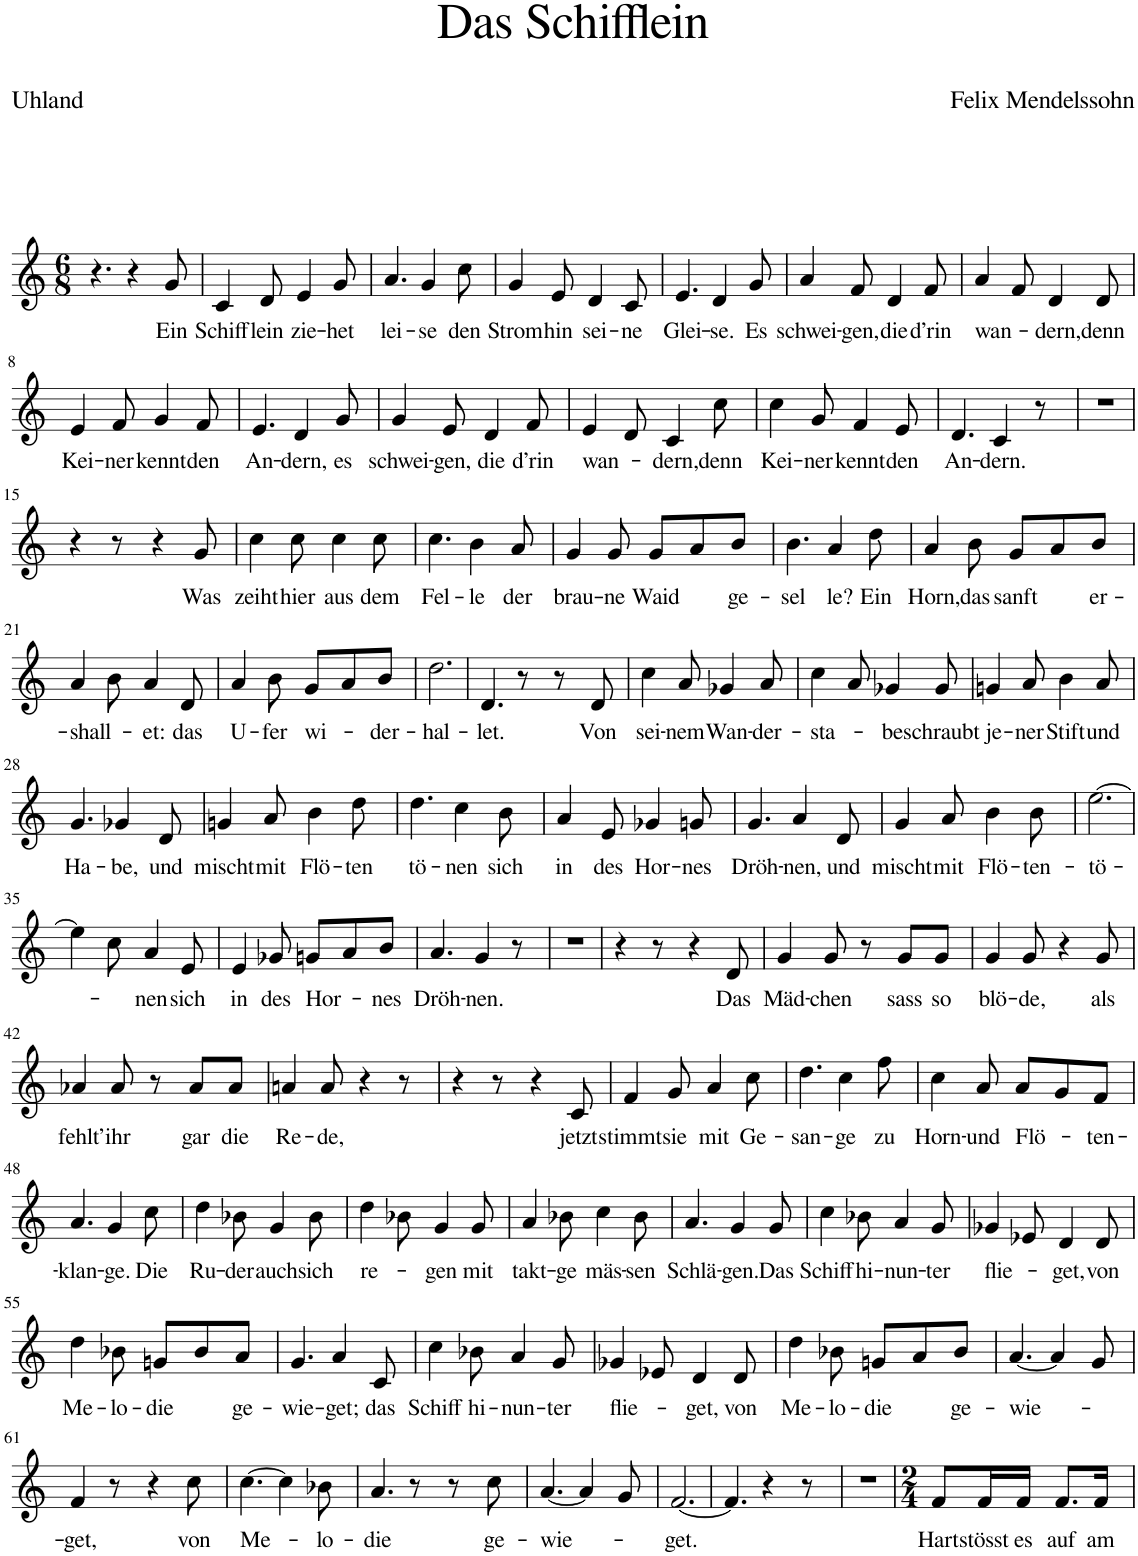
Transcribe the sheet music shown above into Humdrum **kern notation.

**kern	**text
*part1	*part1
*staff1	*staff1
*I"Piano	*
*I'Pno	*
*clefG2	*
*k[]	*
*M6/8	*
=1	=1
4.r	.
4r	.
!	!LO:LY:b
8g/	Ein
=2	=2
!	!LO:LY:b
4c/	Schiff
!	!LO:LY:b
8d/	lein
!	!LO:LY:b
4e/	zie-
!	!LO:LY:b
8g/	-het
=3	=3
!	!LO:LY:b
4.a/	lei-
!	!LO:LY:b
4g/	-se
!	!LO:LY:b
8cc\	den
=4	=4
!	!LO:LY:b
4g/	Strom
!	!LO:LY:b
8e/	hin
!	!LO:LY:b
4d/	sei-
!	!LO:LY:b
8c/	-ne
=5	=5
!	!LO:LY:b
4.e/	Glei-
!	!LO:LY:b
4d/	-se.
!	!LO:LY:b
8g/	Es
=6	=6
!	!LO:LY:b
4a/	schwei-
!	!LO:LY:b
8f/	-gen,
!	!LO:LY:b
4d/	die
!	!LO:LY:b
8f/	d’rin
=7	=7
!	!LO:LY:b
4a/	wan-
8f/	.
!	!LO:LY:b
4d/	-dern,
!	!LO:LY:b
8d/	denn
!!LO:LB:g=z
=8	=8
!	!LO:LY:b
4e/	Kei-
!	!LO:LY:b
8f/	-ner
!	!LO:LY:b
4g/	kennt
!	!LO:LY:b
8f/	den
=9	=9
!	!LO:LY:b
4.e/	An-
!	!LO:LY:b
4d/	-dern,
!	!LO:LY:b
8g/	es
=10	=10
!	!LO:LY:b
4g/	schwei-
!	!LO:LY:b
8e/	gen,
!	!LO:LY:b
4d/	die
!	!LO:LY:b
8f/	d’rin
=11	=11
!	!LO:LY:b
4e/	wan-
8d/	.
!	!LO:LY:b
4c/	-dern,
!	!LO:LY:b
8cc\	denn
=12	=12
!	!LO:LY:b
4cc\	Kei-
!	!LO:LY:b
8g/	-ner
!	!LO:LY:b
4f/	kennt
!	!LO:LY:b
8e/	den
=13	=13
!	!LO:LY:b
4.d/	An-
!	!LO:LY:b
4c/	-dern.
8r	.
=14	=14
2.r	.
!!LO:LB:g=z
=15	=15
4r	.
8r	.
4r	.
!	!LO:LY:b
8g/	Was
=16	=16
!	!LO:LY:b
4cc\	zeiht
!	!LO:LY:b
8cc\	hier
!	!LO:LY:b
4cc\	aus
!	!LO:LY:b
8cc\	dem
=17	=17
!	!LO:LY:b
4.cc\	Fel-
!	!LO:LY:b
4b\	-le
!	!LO:LY:b
8a/	der
=18	=18
!	!LO:LY:b
4g/	brau-
!	!LO:LY:b
8g/	-ne
!	!LO:LY:b
8g/L	Waid
8a/	.
!	!LO:LY:b
8b/J	ge-
=19	=19
!	!LO:LY:b
4.b\	-sel
!	!LO:LY:b
4a/	-le?
!	!LO:LY:b
8dd\	Ein
=20	=20
!	!LO:LY:b
4a/	Horn,
!	!LO:LY:b
8b\	das
!	!LO:LY:b
8g/L	sanft
8a/	.
!	!LO:LY:b
8b/J	er-
!!LO:LB:g=z
=21	=21
!	!LO:LY:b
4a/	-shall-
8b\	.
!	!LO:LY:b
4a/	-et:
!	!LO:LY:b
8d/	das
=22	=22
!	!LO:LY:b
4a/	U-
!	!LO:LY:b
8b\	-fer
!	!LO:LY:b
8g/L	wi-
8a/	.
!	!LO:LY:b
8b/J	-der-
=23	=23
!	!LO:LY:b
2.dd\	-hal-
=24	=24
!	!LO:LY:b
4.d/	-let.
8r	.
8r	.
!	!LO:LY:b
8d/	Von
=25	=25
!	!LO:LY:b
4cc\	sei-
!	!LO:LY:b
8a/	-nem
!	!LO:LY:b
4g-X/	Wan-
!	!LO:LY:b
8a/	-der-
=26	=26
!	!LO:LY:b
4cc\	-sta-
8a/	.
!	!LO:LY:b
4g-X/	-be
!	!LO:LY:b
8g-/	schraubt
=27	=27
!	!LO:LY:b
4gn/	je-
!	!LO:LY:b
8a/	-ner
!	!LO:LY:b
4b\	Stift
!	!LO:LY:b
8a/	und
!!LO:LB:g=z
=28	=28
!	!LO:LY:b
4.g/	Ha-
!	!LO:LY:b
4g-X/	-be,
!	!LO:LY:b
8d/	und
=29	=29
!	!LO:LY:b
4gn/	mischt
!	!LO:LY:b
8a/	mit
!	!LO:LY:b
4b\	Flö-
!	!LO:LY:b
8dd\	-ten
=30	=30
!	!LO:LY:b
4.dd\	tö-
!	!LO:LY:b
4cc\	nen
!	!LO:LY:b
8b\	sich
=31	=31
!	!LO:LY:b
4a/	in
!	!LO:LY:b
8e/	des
!	!LO:LY:b
4g-X/	Hor-
!	!LO:LY:b
8gn/	nes
=32	=32
!	!LO:LY:b
4.g/	Dröh-
!	!LO:LY:b
4a/	-nen,
!	!LO:LY:b
8d/	und
=33	=33
!	!LO:LY:b
4g/	mischt
!	!LO:LY:b
8a/	mit
!	!LO:LY:b
4b\	Flö-
!	!LO:LY:b
8b\	-ten-
=34	=34
!	!LO:LY:b
[2.ee\	-tö-
!!LO:LB:g=z
=35	=35
4ee\]	.
8cc\	.
!	!LO:LY:b
4a/	-nen
!	!LO:LY:b
8e/	sich
=36	=36
!	!LO:LY:b
4e/	in
!	!LO:LY:b
8g-X/	des
!	!LO:LY:b
8gn/L	Hor-
8a/	.
!	!LO:LY:b
8b/J	-nes
=37	=37
!	!LO:LY:b
4.a/	Dröh-
!	!LO:LY:b
4g/	-nen.
8r	.
=38	=38
2.r	.
=39	=39
4r	.
8r	.
4r	.
!	!LO:LY:b
8d/	Das
=40	=40
!	!LO:LY:b
4g/	Mäd-
!	!LO:LY:b
8g/	-chen
8r	.
!	!LO:LY:b
8g/L	sass
!	!LO:LY:b
8g/J	so
=41	=41
!	!LO:LY:b
4g/	blö-
!	!LO:LY:b
8g/	-de,
4r	.
!	!LO:LY:b
8g/	als
!!LO:LB:g=z
=42	=42
!	!LO:LY:b
4a-X/	fehlt’
!	!LO:LY:b
8a-/	ihr
8r	.
!	!LO:LY:b
8a-/L	gar
!	!LO:LY:b
8a-/J	die
=43	=43
!	!LO:LY:b
4an/	Re-
!	!LO:LY:b
8a/	-de,
4r	.
8r	.
=44	=44
4r	.
8r	.
4r	.
!	!LO:LY:b
8c/	jetzt
=45	=45
!	!LO:LY:b
4f/	stimmt
!	!LO:LY:b
8g/	sie
!	!LO:LY:b
4a/	mit
!	!LO:LY:b
8cc\	Ge-
=46	=46
!	!LO:LY:b
4.dd\	-san-
!	!LO:LY:b
4cc\	-ge
!	!LO:LY:b
8ff\	zu
=47	=47
!	!LO:LY:b
4cc\	Horn-
!	!LO:LY:b
8a/	-und
!	!LO:LY:b
8a/L	Flö-
8g/	.
!	!LO:LY:b
8f/J	-ten-
!!LO:LB:g=z
=48	=48
!	!LO:LY:b
4.a/	-klan-
!	!LO:LY:b
4g/	-ge.
!	!LO:LY:b
8cc\	Die
=49	=49
!	!LO:LY:b
4dd\	Ru-
!	!LO:LY:b
8b-X\	-der
!	!LO:LY:b
4g/	auch
!	!LO:LY:b
8b-\	sich
=50	=50
!	!LO:LY:b
4dd\	re-
8b-X\	.
!	!LO:LY:b
4g/	-gen
!	!LO:LY:b
8g/	mit
=51	=51
!	!LO:LY:b
4a/	takt-
!	!LO:LY:b
8b-X\	-ge
!	!LO:LY:b
4cc\	-mäs-
!	!LO:LY:b
8b-\	-sen
=52	=52
!	!LO:LY:b
4.a/	Schlä-
!	!LO:LY:b
4g/	-gen.
!	!LO:LY:b
8g/	Das
=53	=53
!	!LO:LY:b
4cc\	Schiff
!	!LO:LY:b
8b-X\	hi-
!	!LO:LY:b
4a/	-nun-
!	!LO:LY:b
8g/	-ter
=54	=54
!	!LO:LY:b
4g-X/	flie-
8e-X/	.
!	!LO:LY:b
4d/	-get,
!	!LO:LY:b
8d/	von
!!LO:LB:g=z
=55	=55
!	!LO:LY:b
4dd\	Me-
!	!LO:LY:b
8b-X\	-lo-
!	!LO:LY:b
8gn/L	-die
8b-/	.
!	!LO:LY:b
8a/J	ge-
=56	=56
!	!LO:LY:b
4.g/	-wie-
!	!LO:LY:b
4a/	-get;
!	!LO:LY:b
8c/	das
=57	=57
!	!LO:LY:b
4cc\	Schiff
!	!LO:LY:b
8b-X\	hi-
!	!LO:LY:b
4a/	-nun-
!	!LO:LY:b
8g/	-ter
=58	=58
!	!LO:LY:b
4g-X/	flie-
8e-X/	.
!	!LO:LY:b
4d/	-get,
!	!LO:LY:b
8d/	von
=59	=59
!	!LO:LY:b
4dd\	Me-
!	!LO:LY:b
8b-X\	-lo-
!	!LO:LY:b
8gn/L	-die
8a/	.
!	!LO:LY:b
8b-/J	ge-
=60	=60
!	!LO:LY:b
[4.a/	-wie-
4a/]	.
8g/	.
!!LO:LB:g=z
=61	=61
!	!LO:LY:b
4f/	-get,
8r	.
4r	.
!	!LO:LY:b
8cc\	von
=62	=62
!	!LO:LY:b
[4.cc\	Me-
4cc\]	.
!	!LO:LY:b
8b-X\	-lo-
=63	=63
!	!LO:LY:b
4.a/	-die
8r	.
8r	.
!	!LO:LY:b
8cc\	ge-
=64	=64
!	!LO:LY:b
[4.a/	wie-
4a/]	.
8g/	.
=65	=65
!	!LO:LY:b
[2.f/	-get.
=66	=66
4.f/]	.
4r	.
8r	.
=67	=67
2.r	.
=68	=68
*M2/4	*
!	!LO:LY:b
8f/L	Hart
!	!LO:LY:b
16f/L	stösst
!	!LO:LY:b
16f/JJ	es
!	!LO:LY:b
8.f/L	auf
!	!LO:LY:b
16f/Jk	am
=	=
*-	*-
